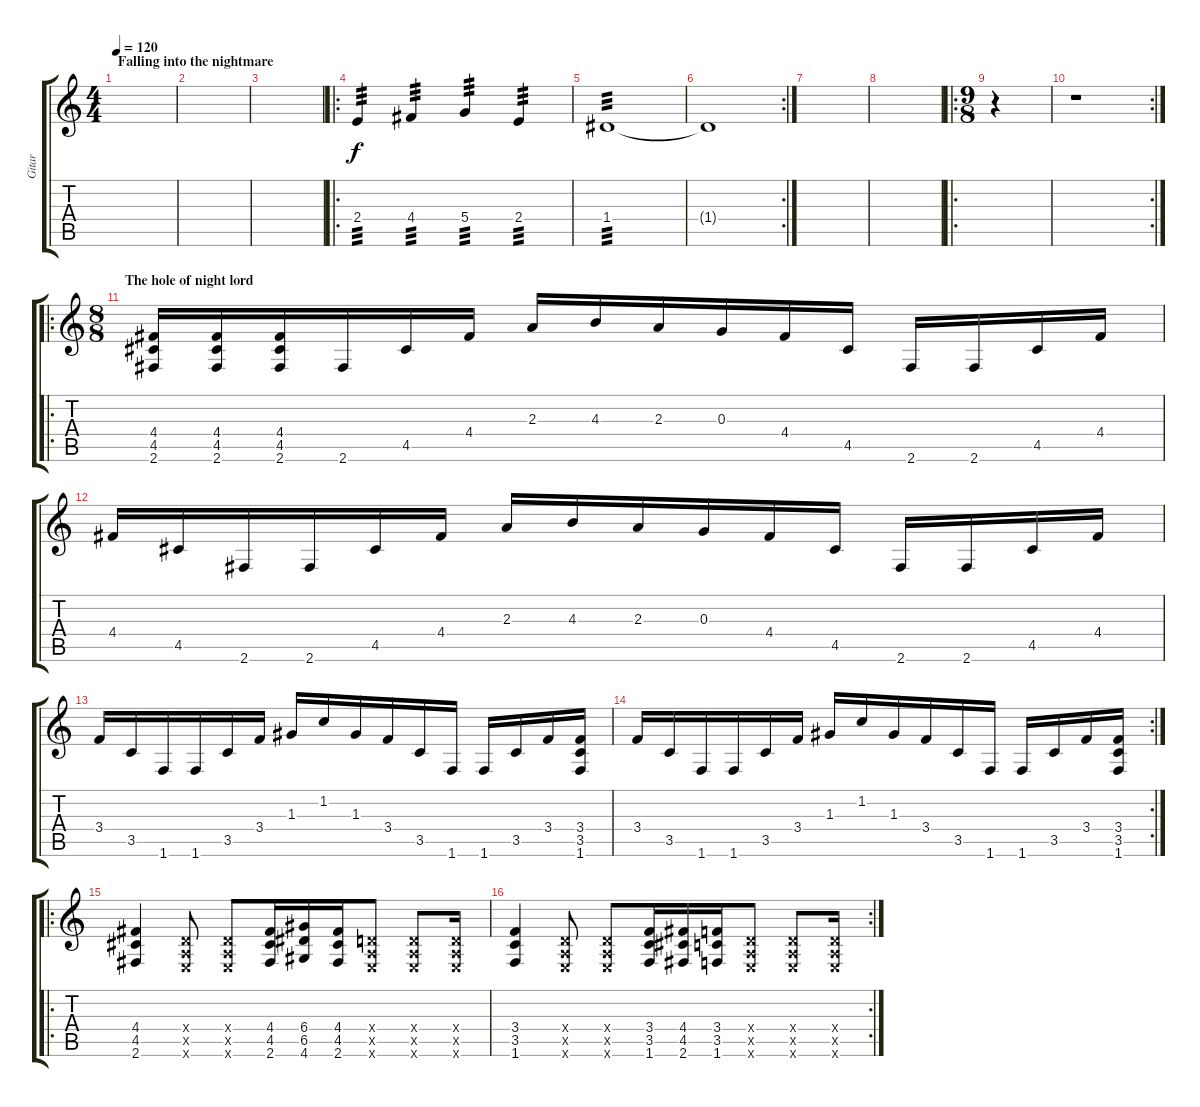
\track ("Gitar" "Gitar") {instrument distortionguitar}
\staff {score tabs}
\tuning (E4 B3 G3 D3 A2 E2) {hide}
\ts (4 4)
\section ("" "Falling into the nightmare")
\tempo 120
\clef g2
\ks c
|
|
|
\ro
2.4.4{tp 3} 4.4.4{tp 3} 5.4.4{tp 3} 2.4.4{tp 3} |
1.4.1{tp 3} |
\rc 2
1.4{t}.1 |
|
|
\ro
\ts (9 8)
r.4 |
\rc 2
r.1 |
\ro
\ts (8 8)
\section ("" "The hole of night lord")
(4.4 4.5 2.6).16{volume 13 instrument distortionguitar} (4.4 4.5 2.6).16 (4.4 4.5 2.6).16 2.6.16 4.5.16 4.4.16 2.3.16 4.3.16 2.3.16 0.3.16 4.4.16 4.5.16 2.6.16 2.6.16 4.5.16 4.4.16 |
4.4.16{instrument distortionguitar} 4.5.16 2.6.16 2.6.16 4.5.16 4.4.16 2.3.16 4.3.16 2.3.16 0.3.16 4.4.16 4.5.16 2.6.16 2.6.16 4.5.16 4.4.16 |
3.4.16 3.5.16 1.6.16 1.6.16 3.5.16 3.4.16 1.3.16 1.2.16 1.3.16 3.4.16 3.5.16 1.6.16 1.6.16 3.5.16 3.4.16 (3.4 3.5 1.6).16 |
\rc 2
3.4.16 3.5.16 1.6.16 1.6.16 3.5.16 3.4.16 1.3.16 1.2.16 1.3.16 3.4.16 3.5.16 1.6.16 1.6.16 3.5.16 3.4.16 (3.4 3.5 1.6).16 |
\ro
(4.4 4.5 2.6).4 (0.4{x} 0.5{x} 0.6{x}).8 (0.4{x} 0.5{x} 0.6{x}).8 (4.4 4.5 2.6).16 (6.4 6.5 4.6).16 (4.4 4.5 2.6).16 (0.4{x} 0.5{x} 0.6{x}).8 (0.4{x} 0.5{x} 0.6{x}).8 (0.4{x} 0.5{x} 0.6{x}).16 |
\rc 2
(3.4 3.5 1.6).4 (0.4{x} 0.5{x} 0.6{x}).8 (0.4{x} 0.5{x} 0.6{x}).8 (3.4 3.5 1.6).16 (4.4 4.5 2.6).16 (3.4 3.5 1.6).16 (0.4{x} 0.5{x} 0.6{x}).8 (0.4{x} 0.5{x} 0.6{x}).8 (0.4{x} 0.5{x} 0.6{x}).16
